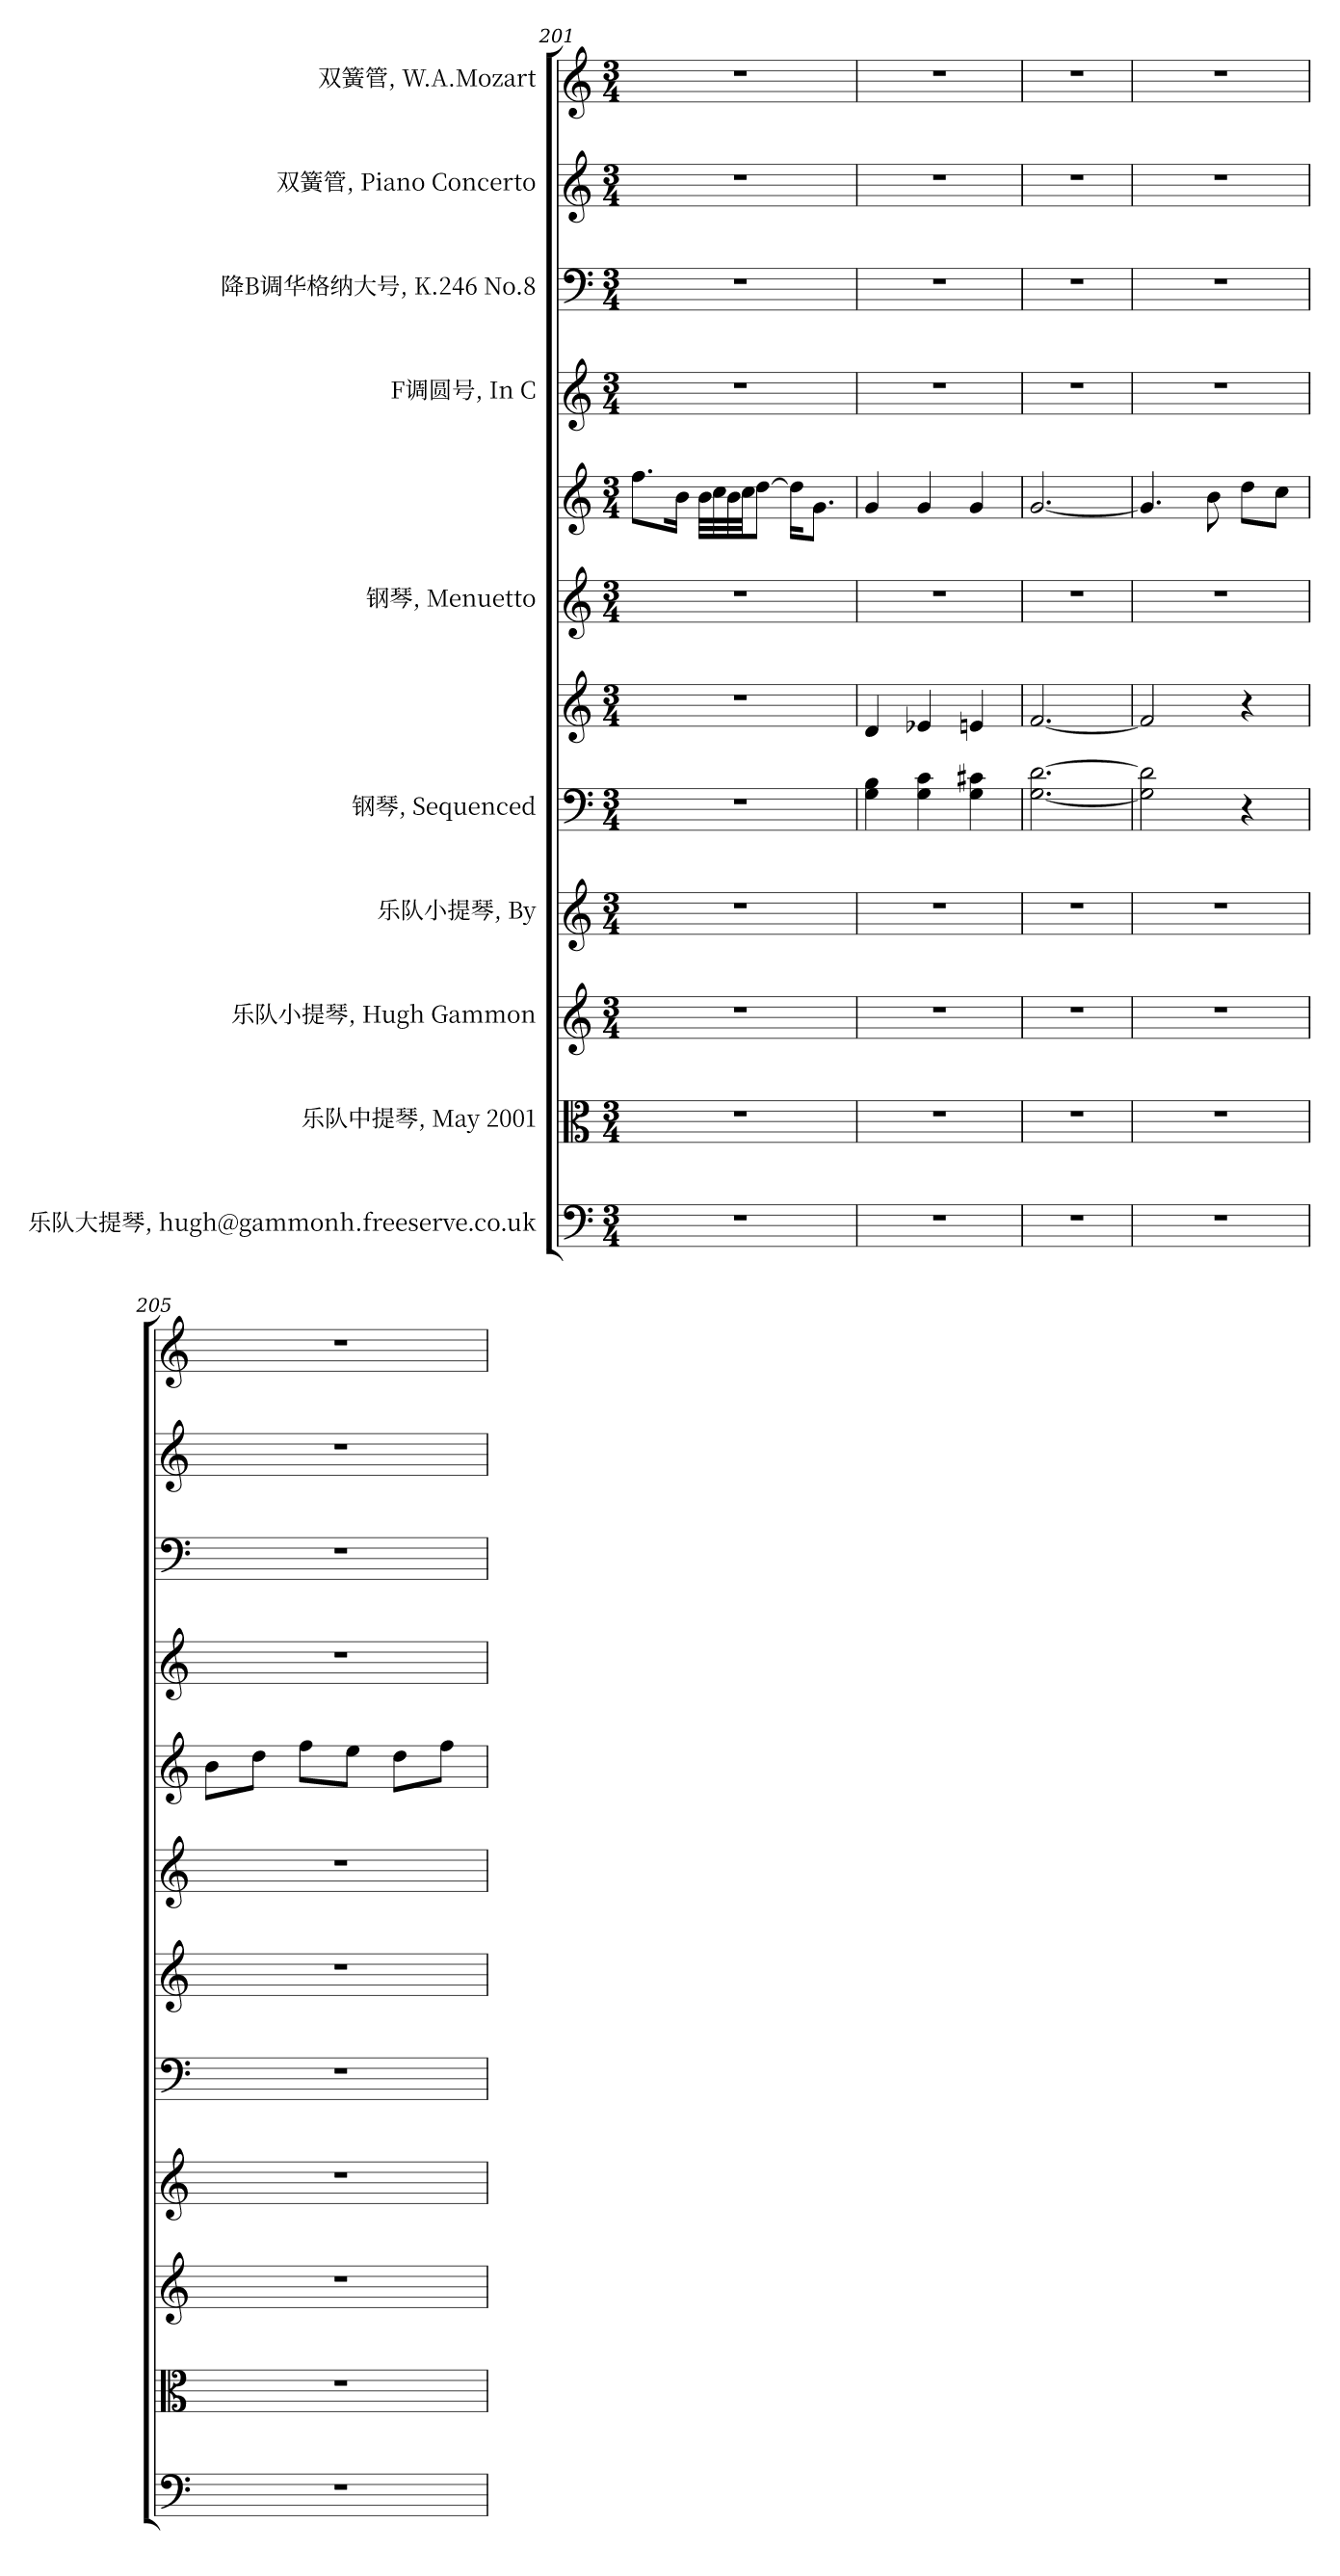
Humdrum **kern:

**kern	**kern	**kern	**kern	**kern	**kern	**kern	**kern	**kern	**kern	**kern	**kern
*part10	*part9	*part8	*part7	*part6	*part6	*part5	*part5	*part4	*part3	*part2	*part1
*staff12	*staff11	*staff10	*staff9	*staff8	*staff7	*staff6	*staff5	*staff4	*staff3	*staff2	*staff1
*I"乐队大提琴, hugh@gammonh.freeserve.co.uk	*I"乐队中提琴, May 2001	*I"乐队小提琴, Hugh Gammon	*I"乐队小提琴,         By	*I"钢琴, Sequenced	*	*I"钢琴, Menuetto	*	*I"F调圆号, In C	*I"降B调华格纳大号, K.246 No.8	*I"双簧管, Piano Concerto	*I"双簧管, W.A.Mozart
*clefF4	*clefC3	*clefG2	*clefG2	*clefF4	*clefG2	*clefG2	*clefG2	*clefG2	*clefF4	*clefG2	*clefG2
*	*	*	*	*	*	*	*	*ITrd4c7	*ITrd1c2	*	*
*k[]	*k[]	*k[]	*k[]	*k[]	*k[]	*k[]	*k[]	*k[b-]	*k[b-e-]	*k[]	*k[]
*M3/4	*M3/4	*M3/4	*M3/4	*M3/4	*M3/4	*M3/4	*M3/4	*M3/4	*M3/4	*M3/4	*M3/4
=201	=201	=201	=201	=201	=201	=201	=201	=201	=201	=201	=201
2.r	2.r	2.r	2.r	2.r	2.r	2.r	8.ff\L	2.r	2.r	2.r	2.r
.	.	.	.	.	.	.	16b\Jk	.	.	.	.
.	.	.	.	.	.	.	32b\LLL	.	.	.	.
.	.	.	.	.	.	.	32cc\	.	.	.	.
.	.	.	.	.	.	.	32b\	.	.	.	.
.	.	.	.	.	.	.	32cc\JJ	.	.	.	.
.	.	.	.	.	.	.	[8dd\J	.	.	.	.
.	.	.	.	.	.	.	16dd\KL]	.	.	.	.
.	.	.	.	.	.	.	8.g\J	.	.	.	.
=202	=202	=202	=202	=202	=202	=202	=202	=202	=202	=202	=202
2.r	2.r	2.r	2.r	4G\ 4B\	4d/	2.r	4g/	2.r	2.r	2.r	2.r
.	.	.	.	4G\ 4c\	4e-X/	.	4g/	.	.	.	.
.	.	.	.	4G\ 4c#X\	4en/	.	4g/	.	.	.	.
=203	=203	=203	=203	=203	=203	=203	=203	=203	=203	=203	=203
2.r	2.r	2.r	2.r	[2.G\ [2.d\	[2.f/	2.r	[2.g/	2.r	2.r	2.r	2.r
=204	=204	=204	=204	=204	=204	=204	=204	=204	=204	=204	=204
2.r	2.r	2.r	2.r	2G\] 2d\]	2f/]	2.r	4.g/]	2.r	2.r	2.r	2.r
.	.	.	.	.	.	.	8b\	.	.	.	.
.	.	.	.	4r	4r	.	8dd\L	.	.	.	.
.	.	.	.	.	.	.	8cc\J	.	.	.	.
!!LO:PB:g=z
=205	=205	=205	=205	=205	=205	=205	=205	=205	=205	=205	=205
2.r	2.r	2.r	2.r	2.r	2.r	2.r	8b\L	2.r	2.r	2.r	2.r
.	.	.	.	.	.	.	8dd\J	.	.	.	.
.	.	.	.	.	.	.	8ff\L	.	.	.	.
.	.	.	.	.	.	.	8ee\J	.	.	.	.
.	.	.	.	.	.	.	8dd\L	.	.	.	.
.	.	.	.	.	.	.	8ff\J	.	.	.	.
=	=	=	=	=	=	=	=	=	=	=	=
*-	*-	*-	*-	*-	*-	*-	*-	*-	*-	*-	*-
